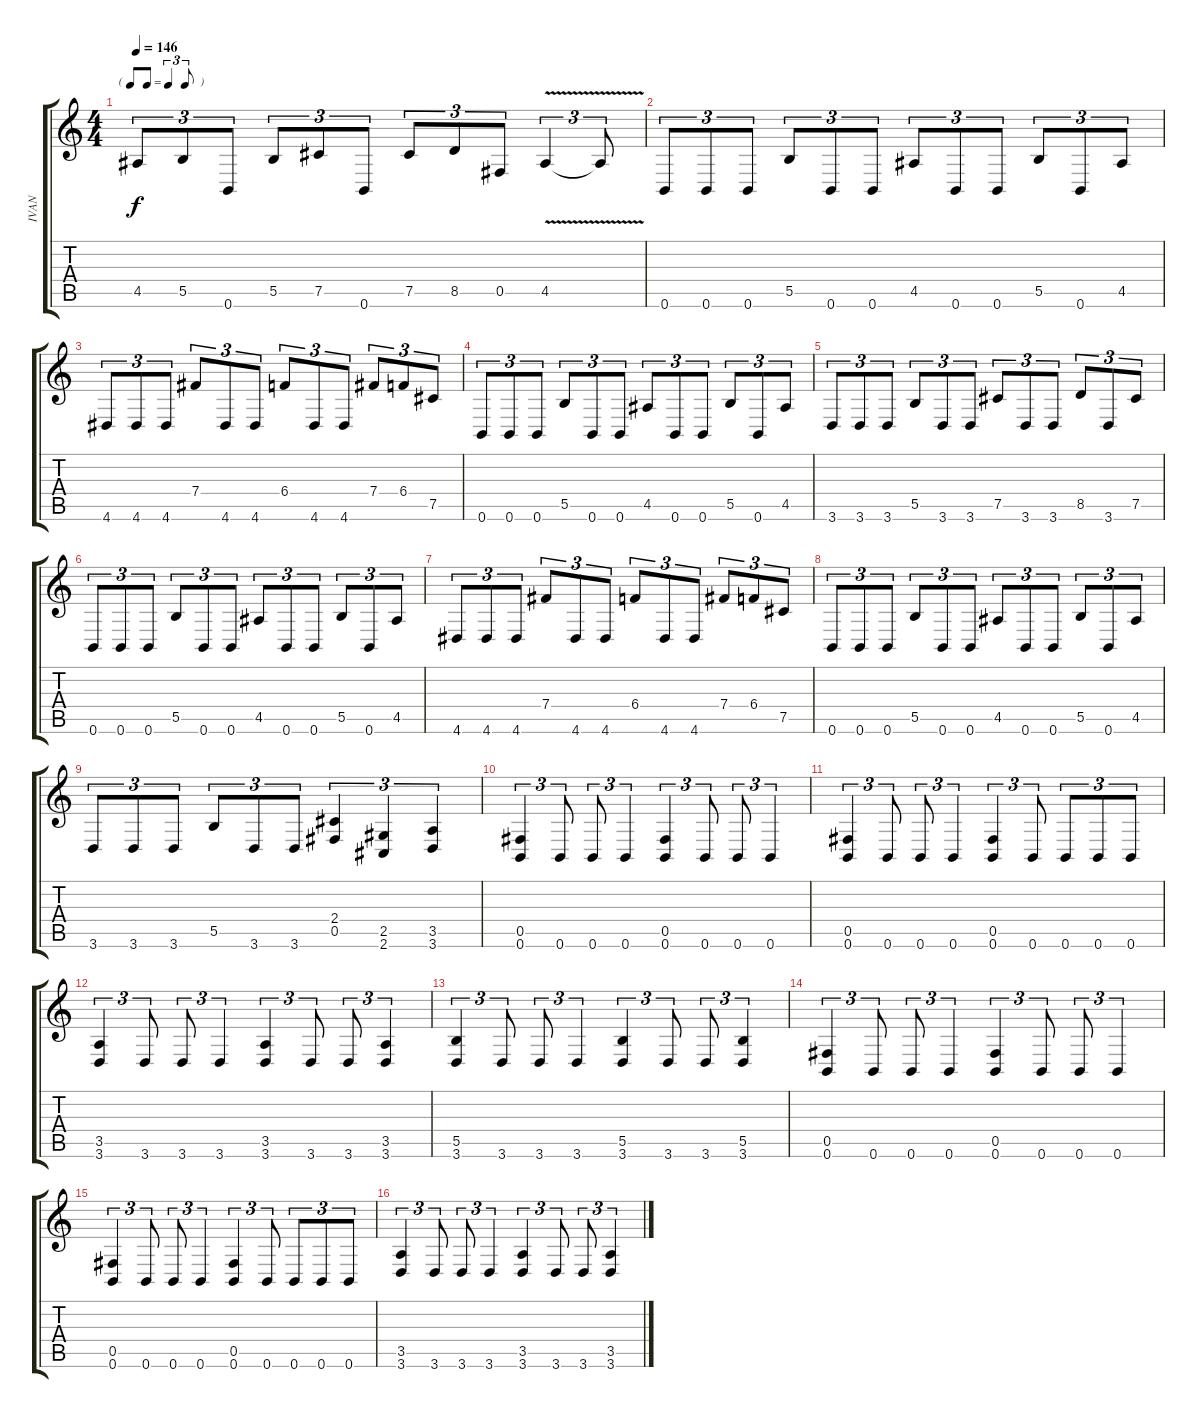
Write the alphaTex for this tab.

\track ("IVAN" "IVAN") {instrument distortionguitar}
\staff {score tabs}
\tuning (Db4 Ab3 E3 B2 Gb2 B1) {hide}
\ts (4 4)
\tf triplet8th
\tempo 146
\clef g2
\ks c
4.5.8{tu (3 2) dy f} 5.5.8{tu (3 2)} 0.6.8{tu (3 2)} 5.5.8{tu (3 2)} 7.5.8{tu (3 2)} 0.6.8{tu (3 2)} 7.5.8{tu (3 2)} 8.5.8{tu (3 2)} 0.5.8{tu (3 2)} 4.5{v}.4{tu (3 2)} 4.5{t}.8{tu (3 2)} |
0.6.8{tu (3 2)} 0.6.8{tu (3 2)} 0.6.8{tu (3 2)} 5.5.8{tu (3 2)} 0.6.8{tu (3 2)} 0.6.8{tu (3 2)} 4.5.8{tu (3 2)} 0.6.8{tu (3 2)} 0.6.8{tu (3 2)} 5.5.8{tu (3 2)} 0.6.8{tu (3 2)} 4.5.8{tu (3 2)} |
4.6.8{tu (3 2)} 4.6.8{tu (3 2)} 4.6.8{tu (3 2)} 7.4.8{tu (3 2)} 4.6.8{tu (3 2)} 4.6.8{tu (3 2)} 6.4.8{tu (3 2)} 4.6.8{tu (3 2)} 4.6.8{tu (3 2)} 7.4.8{tu (3 2)} 6.4.8{tu (3 2)} 7.5.8{tu (3 2)} |
0.6.8{tu (3 2)} 0.6.8{tu (3 2)} 0.6.8{tu (3 2)} 5.5.8{tu (3 2)} 0.6.8{tu (3 2)} 0.6.8{tu (3 2)} 4.5.8{tu (3 2)} 0.6.8{tu (3 2)} 0.6.8{tu (3 2)} 5.5.8{tu (3 2)} 0.6.8{tu (3 2)} 4.5.8{tu (3 2)} |
3.6.8{tu (3 2)} 3.6.8{tu (3 2)} 3.6.8{tu (3 2)} 5.5.8{tu (3 2)} 3.6.8{tu (3 2)} 3.6.8{tu (3 2)} 7.5.8{tu (3 2)} 3.6.8{tu (3 2)} 3.6.8{tu (3 2)} 8.5.8{tu (3 2)} 3.6.8{tu (3 2)} 7.5.8{tu (3 2)} |
0.6.8{tu (3 2)} 0.6.8{tu (3 2)} 0.6.8{tu (3 2)} 5.5.8{tu (3 2)} 0.6.8{tu (3 2)} 0.6.8{tu (3 2)} 4.5.8{tu (3 2)} 0.6.8{tu (3 2)} 0.6.8{tu (3 2)} 5.5.8{tu (3 2)} 0.6.8{tu (3 2)} 4.5.8{tu (3 2)} |
4.6.8{tu (3 2)} 4.6.8{tu (3 2)} 4.6.8{tu (3 2)} 7.4.8{tu (3 2)} 4.6.8{tu (3 2)} 4.6.8{tu (3 2)} 6.4.8{tu (3 2)} 4.6.8{tu (3 2)} 4.6.8{tu (3 2)} 7.4.8{tu (3 2)} 6.4.8{tu (3 2)} 7.5.8{tu (3 2)} |
0.6.8{tu (3 2)} 0.6.8{tu (3 2)} 0.6.8{tu (3 2)} 5.5.8{tu (3 2)} 0.6.8{tu (3 2)} 0.6.8{tu (3 2)} 4.5.8{tu (3 2)} 0.6.8{tu (3 2)} 0.6.8{tu (3 2)} 5.5.8{tu (3 2)} 0.6.8{tu (3 2)} 4.5.8{tu (3 2)} |
3.6.8{tu (3 2)} 3.6.8{tu (3 2)} 3.6.8{tu (3 2)} 5.5.8{tu (3 2)} 3.6.8{tu (3 2)} 3.6.8{tu (3 2)} (2.4 0.5).4{tu (3 2)} (2.5 2.6).4{tu (3 2)} (3.5 3.6).4{tu (3 2)} |
(0.5 0.6).4{tu (3 2)} 0.6.8{tu (3 2)} 0.6.8{tu (3 2)} 0.6.4{tu (3 2)} (0.5 0.6).4{tu (3 2)} 0.6.8{tu (3 2)} 0.6.8{tu (3 2)} 0.6.4{tu (3 2)} |
(0.5 0.6).4{tu (3 2)} 0.6.8{tu (3 2)} 0.6.8{tu (3 2)} 0.6.4{tu (3 2)} (0.5 0.6).4{tu (3 2)} 0.6.8{tu (3 2)} 0.6.8{tu (3 2)} 0.6.8{tu (3 2)} 0.6.8{tu (3 2)} |
(3.5 3.6).4{tu (3 2)} 3.6.8{tu (3 2)} 3.6.8{tu (3 2)} 3.6.4{tu (3 2)} (3.5 3.6).4{tu (3 2)} 3.6.8{tu (3 2)} 3.6.8{tu (3 2)} (3.5 3.6).4{tu (3 2)} |
(5.5 3.6).4{tu (3 2)} 3.6.8{tu (3 2)} 3.6.8{tu (3 2)} 3.6.4{tu (3 2)} (5.5 3.6).4{tu (3 2)} 3.6.8{tu (3 2)} 3.6.8{tu (3 2)} (5.5 3.6).4{tu (3 2)} |
(0.5 0.6).4{tu (3 2)} 0.6.8{tu (3 2)} 0.6.8{tu (3 2)} 0.6.4{tu (3 2)} (0.5 0.6).4{tu (3 2)} 0.6.8{tu (3 2)} 0.6.8{tu (3 2)} 0.6.4{tu (3 2)} |
(0.5 0.6).4{tu (3 2)} 0.6.8{tu (3 2)} 0.6.8{tu (3 2)} 0.6.4{tu (3 2)} (0.5 0.6).4{tu (3 2)} 0.6.8{tu (3 2)} 0.6.8{tu (3 2)} 0.6.8{tu (3 2)} 0.6.8{tu (3 2)} |
(3.5 3.6).4{tu (3 2)} 3.6.8{tu (3 2)} 3.6.8{tu (3 2)} 3.6.4{tu (3 2)} (3.5 3.6).4{tu (3 2)} 3.6.8{tu (3 2)} 3.6.8{tu (3 2)} (3.5 3.6).4{tu (3 2)}
